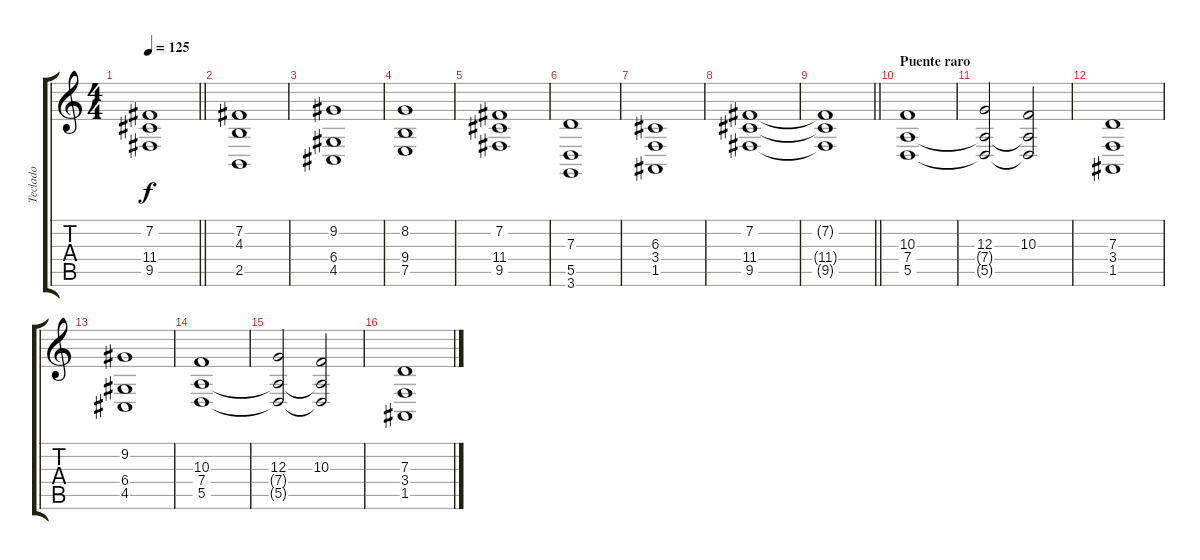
\track ("Teclado" "Teclado") {instrument stringensemble1}
\staff {score tabs}
\tuning (E4 B3 G3 D3 A2 E2) {hide}
\ts (4 4)
\tempo 125
\clef g2
\barLineRight lightlight
\ks c
(7.2{t} 11.4{t} 9.5{t}).1{dy f} |
(7.2 4.3 2.5).1 |
(9.2 6.4 4.5).1 |
(8.2 9.4 7.5).1 |
(7.2 11.4 9.5).1 |
(7.3 5.5 3.6).1 |
(6.3 3.4 1.5).1 |
(7.2 11.4 9.5).1 |
\barLineRight lightlight
(7.2{t} 11.4{t} 9.5{t}).1 |
\section ("" "Puente raro")
(10.3 7.4 5.5).1 |
(12.3 7.4{t} 5.5{t}).2 (10.3 7.4{t} 5.5{t}).2 |
(7.3 3.4 1.5).1 |
(9.2 6.4 4.5).1 |
(10.3 7.4 5.5).1 |
(12.3 7.4{t} 5.5{t}).2 (10.3 7.4{t} 5.5{t}).2 |
(7.3 3.4 1.5).1
